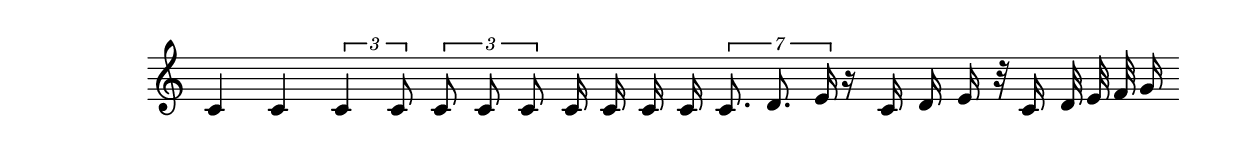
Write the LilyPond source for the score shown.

#(ly:set-option 'midi-extension "mid")
\version "2.12.3"
\include "english.ly"
\header{


}
%{

%}
melody = {
\once \override Staff.TimeSignature #'stencil = ##f
\clef treble
\key c \major
\autoBeamOn
\cadenzaOn


 c'4 c'4 \times 2/3{ c'4 c'8 }  \times 2/3{ c'8 c'8 c'8 }  c'16 c'16 c'16 c'16 \times 4/7{ c'8. d'8. e'16 }  r16 c'16 d'16 e'16 r32 c'16 d'32 e'32 f'32 g'16 \break

}


text = \lyricmode {
                      
}

\score{

<<
\new Voice = "one" {
\melody
}
\new Lyrics \lyricsto "one" \text
>>
\layout {
\context {
\Score
\remove "Bar_number_engraver"
}
}
\midi {
\context {
\Score
tempoWholesPerMinute = #(ly:make-moment 200 4)
}
}
}